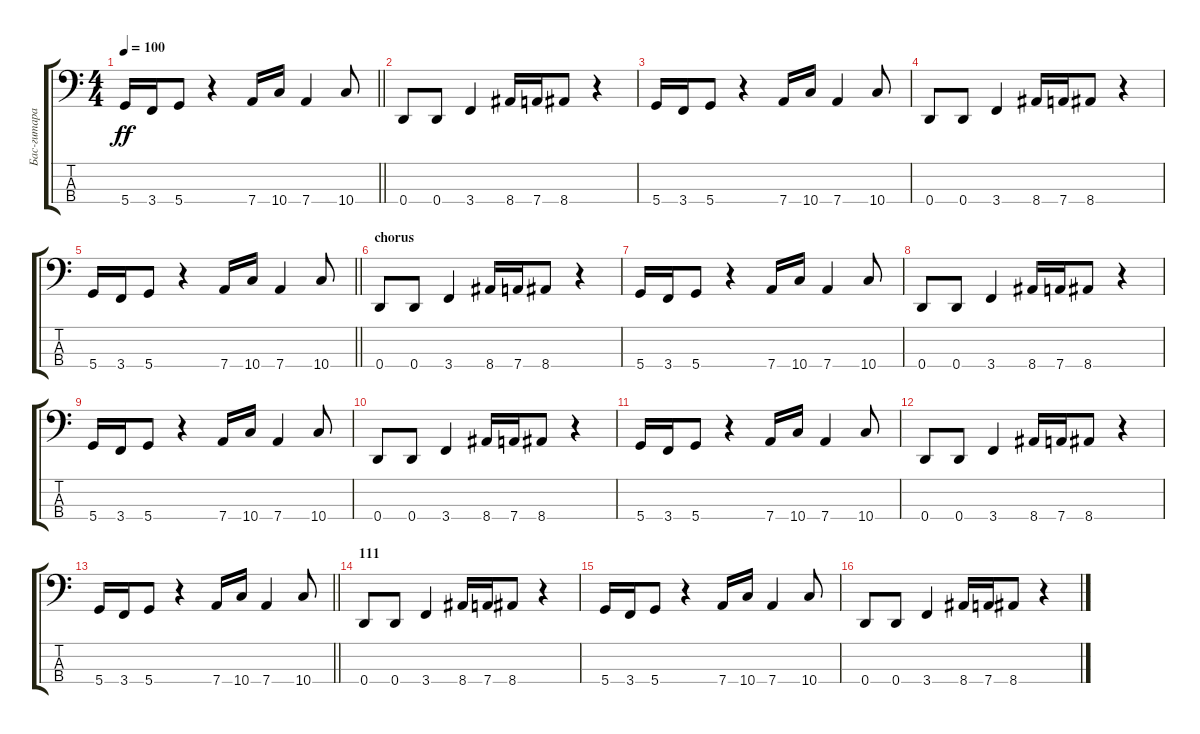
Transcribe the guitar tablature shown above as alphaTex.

\track ("Бас-гитара" "Бас-гитара") {instrument electricbassfinger}
\staff {score tabs}
\tuning (G2 D2 A1 D1) {hide}
\ts (4 4)
\tempo 100
\clef f4
\barLineRight lightlight
\ks c
5.4.16{dy ff} 3.4.16 5.4.8 r.4 7.4.16 10.4.16 7.4.4 10.4.8 |
0.4.8 0.4.8 3.4.4 8.4.16 7.4.16 8.4.8 r.4 |
5.4.16 3.4.16 5.4.8 r.4 7.4.16 10.4.16 7.4.4 10.4.8 |
0.4.8 0.4.8 3.4.4 8.4.16 7.4.16 8.4.8 r.4 |
\barLineRight lightlight
5.4.16 3.4.16 5.4.8 r.4 7.4.16 10.4.16 7.4.4 10.4.8 |
\section ("" "chorus")
0.4.8 0.4.8 3.4.4 8.4.16 7.4.16 8.4.8 r.4 |
5.4.16 3.4.16 5.4.8 r.4 7.4.16 10.4.16 7.4.4 10.4.8 |
0.4.8 0.4.8 3.4.4 8.4.16 7.4.16 8.4.8 r.4 |
5.4.16 3.4.16 5.4.8 r.4 7.4.16 10.4.16 7.4.4 10.4.8 |
0.4.8 0.4.8 3.4.4 8.4.16 7.4.16 8.4.8 r.4 |
5.4.16 3.4.16 5.4.8 r.4 7.4.16 10.4.16 7.4.4 10.4.8 |
0.4.8 0.4.8 3.4.4 8.4.16 7.4.16 8.4.8 r.4 |
\barLineRight lightlight
5.4.16 3.4.16 5.4.8 r.4 7.4.16 10.4.16 7.4.4 10.4.8 |
\section ("" "111")
0.4.8 0.4.8 3.4.4 8.4.16 7.4.16 8.4.8 r.4 |
5.4.16 3.4.16 5.4.8 r.4 7.4.16 10.4.16 7.4.4 10.4.8 |
0.4.8 0.4.8 3.4.4 8.4.16 7.4.16 8.4.8 r.4
